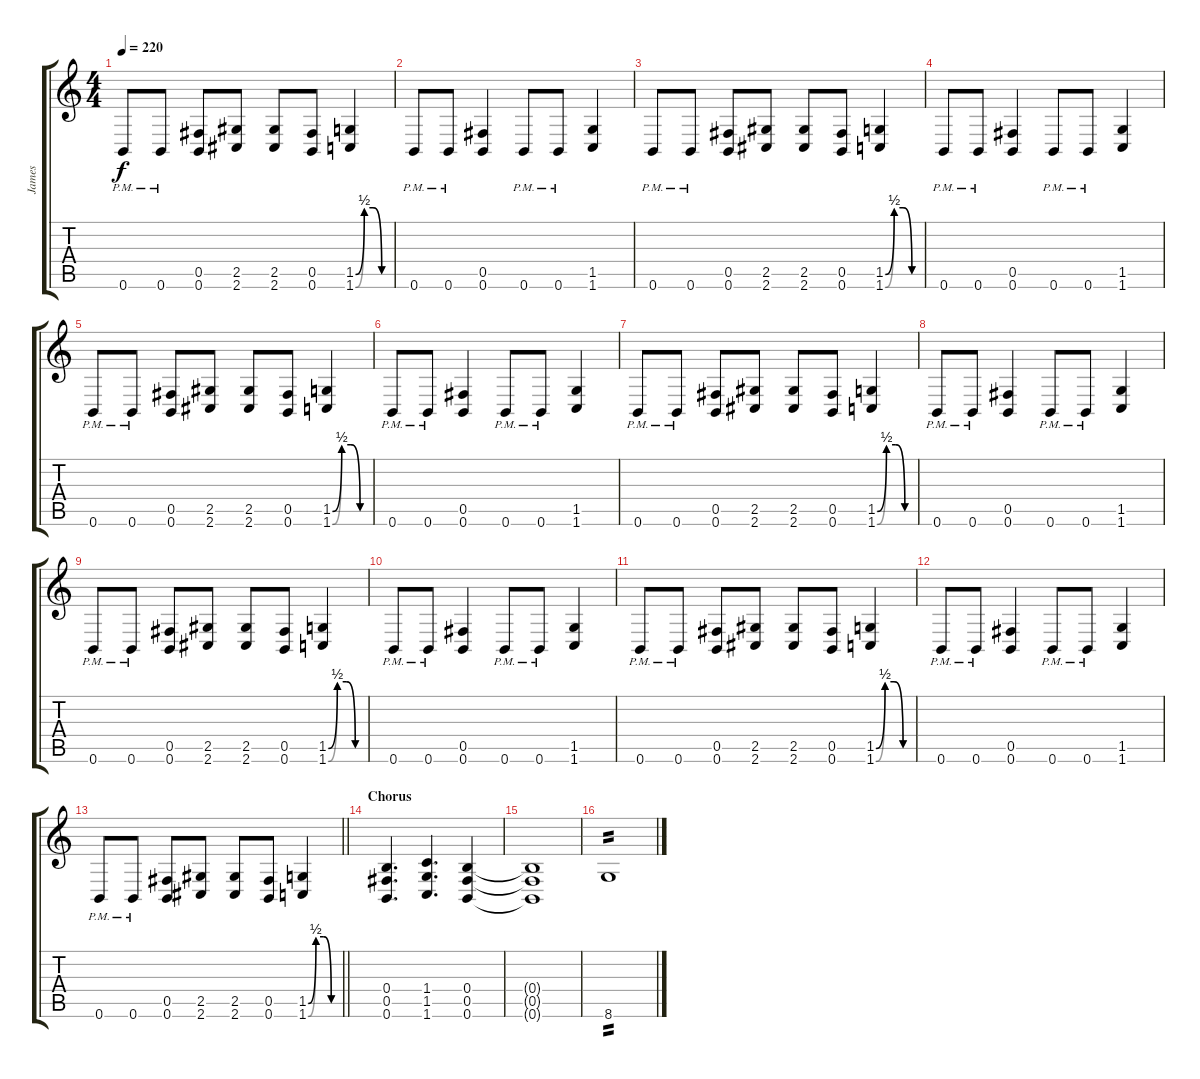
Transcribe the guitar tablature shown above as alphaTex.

\track ("James " "James ") {instrument distortionguitar}
\staff {score tabs}
\tuning (Db4 Ab3 E3 B2 Gb2 B1) {hide}
\ts (4 4)
\tempo 220
\clef g2
\ks c
0.6{pm}.8{dy f} 0.6{pm}.8 (0.5 0.6).8 (2.5 2.6).8 (2.5 2.6).8 (0.5 0.6).8 (1.5{be (custom 0 0 15 2 30 2 45 0 60 0)} 1.6{be (custom 0 0 15 2 30 2 45 0 60 0)}).4 |
0.6{pm}.8 0.6{pm}.8 (0.5 0.6).4 0.6{pm}.8 0.6{pm}.8 (1.5 1.6).4 |
0.6{pm}.8 0.6{pm}.8 (0.5 0.6).8 (2.5 2.6).8 (2.5 2.6).8 (0.5 0.6).8 (1.5{be (custom 0 0 15 2 30 2 45 0 60 0)} 1.6{be (custom 0 0 15 2 30 2 45 0 60 0)}).4 |
0.6{pm}.8 0.6{pm}.8 (0.5 0.6).4 0.6{pm}.8 0.6{pm}.8 (1.5 1.6).4 |
0.6{pm}.8 0.6{pm}.8 (0.5 0.6).8 (2.5 2.6).8 (2.5 2.6).8 (0.5 0.6).8 (1.5{be (custom 0 0 15 2 30 2 45 0 60 0)} 1.6{be (custom 0 0 15 2 30 2 45 0 60 0)}).4 |
0.6{pm}.8 0.6{pm}.8 (0.5 0.6).4 0.6{pm}.8 0.6{pm}.8 (1.5 1.6).4 |
0.6{pm}.8 0.6{pm}.8 (0.5 0.6).8 (2.5 2.6).8 (2.5 2.6).8 (0.5 0.6).8 (1.5{be (custom 0 0 15 2 30 2 45 0 60 0)} 1.6{be (custom 0 0 15 2 30 2 45 0 60 0)}).4 |
0.6{pm}.8 0.6{pm}.8 (0.5 0.6).4 0.6{pm}.8 0.6{pm}.8 (1.5 1.6).4 |
0.6{pm}.8 0.6{pm}.8 (0.5 0.6).8 (2.5 2.6).8 (2.5 2.6).8 (0.5 0.6).8 (1.5{be (custom 0 0 15 2 30 2 45 0 60 0)} 1.6{be (custom 0 0 15 2 30 2 45 0 60 0)}).4 |
0.6{pm}.8 0.6{pm}.8 (0.5 0.6).4 0.6{pm}.8 0.6{pm}.8 (1.5 1.6).4 |
0.6{pm}.8 0.6{pm}.8 (0.5 0.6).8 (2.5 2.6).8 (2.5 2.6).8 (0.5 0.6).8 (1.5{be (custom 0 0 15 2 30 2 45 0 60 0)} 1.6{be (custom 0 0 15 2 30 2 45 0 60 0)}).4 |
0.6{pm}.8 0.6{pm}.8 (0.5 0.6).4 0.6{pm}.8 0.6{pm}.8 (1.5 1.6).4 |
\barLineRight lightlight
0.6{pm}.8 0.6{pm}.8 (0.5 0.6).8 (2.5 2.6).8 (2.5 2.6).8 (0.5 0.6).8 (1.5{be (custom 0 0 15 2 30 2 45 0 60 0)} 1.6{be (custom 0 0 15 2 30 2 45 0 60 0)}).4 |
\section ("" "Chorus")
(0.4 0.5 0.6).4{d} (1.4 1.5 1.6).4{d} (0.4 0.5 0.6).4 |
(0.4{t} 0.5{t} 0.6{t}).1 |
8.6.1{tp 2}
